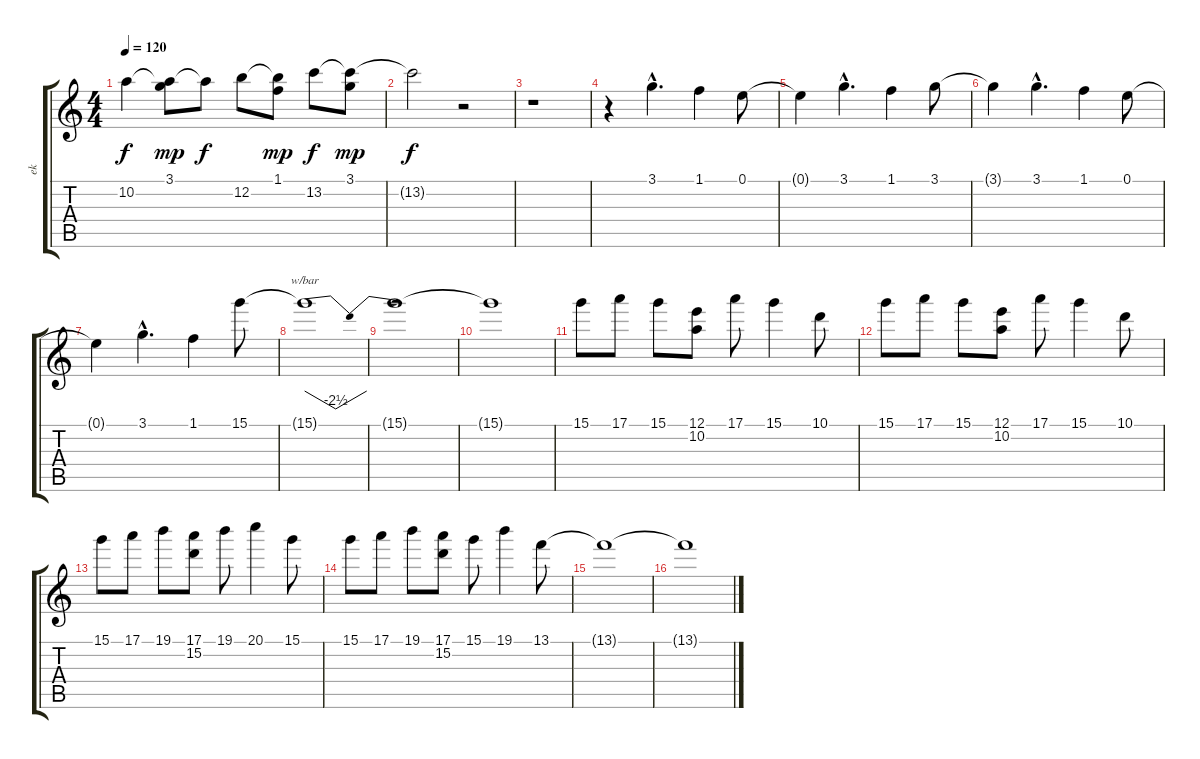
\track ("ek" "ek") {instrument overdrivenguitar}
\staff {score tabs}
\tuning (E4 B3 G3 D3 A2 E2) {hide}
\ts (4 4)
\tempo 120
\clef g2
\ks c
10.2.4{dy f} (3.1 10.2{t}).8{dy mp} 10.2{t}.8{dy f} 12.2.8 (1.1 12.2{t}).8{dy mp} 13.2.8{dy f} (3.1 13.2{t}).8{dy mp} |
13.2{t}.2{dy f} r.2 |
r.1 |
r.4 3.1{hac}.4{d} 1.1.4 0.1.8 |
0.1{t}.4 3.1{hac}.4{d} 1.1.4 3.1.8 |
3.1{t}.4 3.1{hac}.4{d} 1.1.4 0.1.8 |
0.1{t}.4 3.1{hac}.4{d} 1.1.4 15.1.8 |
15.1{t}.1{tbe (dip default 0 0 30 -10 60 0)} |
15.1{t}.1 |
15.1{t}.1 |
15.1.8 17.1.8 15.1.8 (12.1 10.2).8 17.1.8 15.1.4 10.1.8 |
15.1.8 17.1.8 15.1.8 (12.1 10.2).8 17.1.8 15.1.4 10.1.8 |
15.1.8 17.1.8 19.1.8 (17.1 15.2).8 19.1.8 20.1.4 15.1.8 |
15.1.8 17.1.8 19.1.8 (17.1 15.2).8 15.1.8 19.1.4 13.1.8 |
13.1{t}.1 |
13.1{t}.1
